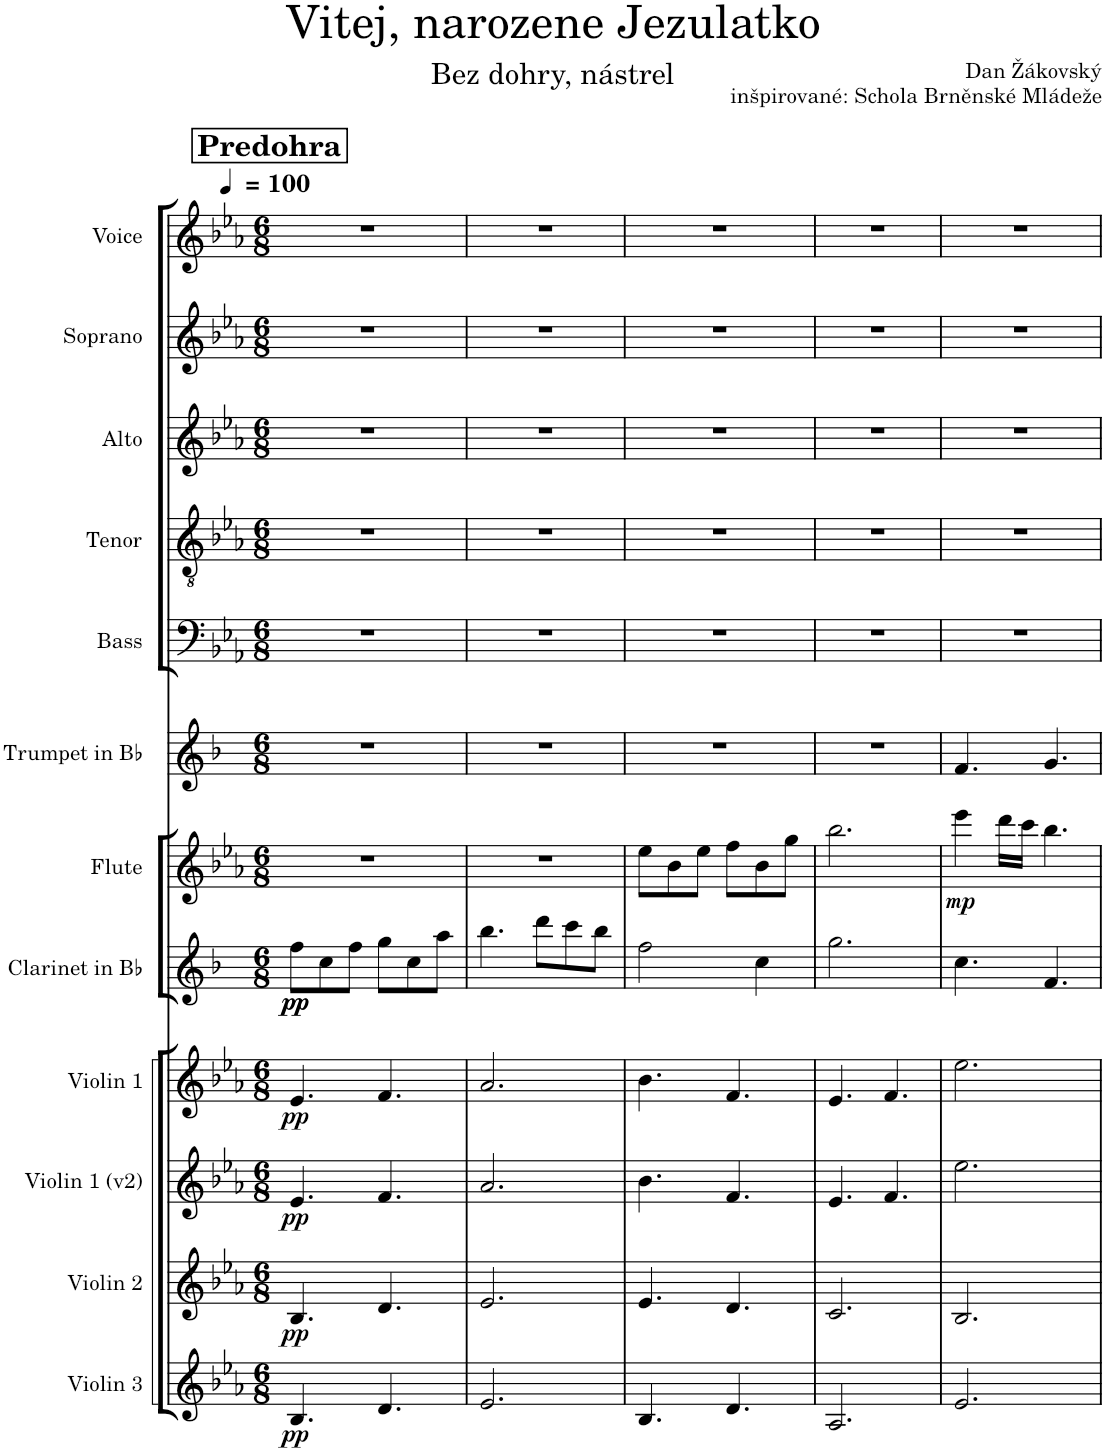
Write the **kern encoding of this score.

**kern	**dynam	**kern	**dynam	**kern	**dynam	**kern	**dynam	**kern	**dynam	**kern	**dynam	**kern	**kern	**kern	**kern	**kern	**kern
*part12	*part12	*part11	*part11	*part10	*part10	*part9	*part9	*part8	*part8	*part7	*part7	*part6	*part5	*part4	*part3	*part2	*part1
*staff12	*staff12	*staff11	*staff11	*staff10	*staff10	*staff9	*staff9	*staff8	*staff8	*staff7	*staff7	*staff6	*staff5	*staff4	*staff3	*staff2	*staff1
*I"Violin 3	*	*I"Violin 2	*	*I"Violin 1 (v2)	*	*I"Violin 1	*	*I"Clarinet in Bb	*	*I"Flute	*	*I"Trumpet in Bb	*I"Bass	*I"Tenor	*I"Alto	*I"Soprano	*I"Voice
*I'Vln. 3	*	*I'Vln. 2	*	*I'Vln. 1 (v2)	*	*I'Vln. 1	*	*I'Cl. in Bb	*	*I'Fl.	*	*I'Tpt. in Bb	*I'B.	*I'T.	*I'A.	*I'S.	*I'Vo.
*clefG2	*	*clefG2	*	*clefG2	*	*clefG2	*	*clefG2	*	*clefG2	*	*clefG2	*clefF4	*clefGv2	*clefG2	*clefG2	*clefG2
*	*	*	*	*	*	*	*	*Trd1c2	*	*	*	*Trd1c2	*	*	*	*	*
*k[b-e-a-]	*	*k[b-e-a-]	*	*k[b-e-a-]	*	*k[b-e-a-]	*	*k[b-]	*	*k[b-e-a-]	*	*k[b-]	*k[b-e-a-]	*k[b-e-a-]	*k[b-e-a-]	*k[b-e-a-]	*k[b-e-a-]
*M6/8	*	*M6/8	*	*M6/8	*	*M6/8	*	*M6/8	*	*M6/8	*	*M6/8	*M6/8	*M6/8	*M6/8	*M6/8	*M6/8
*MM100	*	*MM100	*	*MM100	*	*MM100	*	*MM100	*	*MM100	*	*MM100	*MM100	*MM100	*MM100	*MM100	*MM100
!!LO:REH:place=s1:a:B:cj:fs=14:t=Predohra
=1	=1	=1	=1	=1	=1	=1	=1	=1	=1	=1	=1	=1	=1	=1	=1	=1	=1
!	!LO:DY:b	!	!LO:DY:b	!	!LO:DY:b	!	!LO:DY:b	!	!LO:DY:b	!	!	!	!	!	!	!	!
!	!	!	!	!	!	!	!	!	!LO:DY:n=1:b	!	!	!	!	!	!	!	!
4.B-/	pp	4.B-/	pp	4.e-/	pp	4.e-/	pp	8ff\L	pp pp	2.r	.	2.r	2.r	2.r	2.r	2.r	2.r
.	.	.	.	.	.	.	.	8cc\	.	.	.	.	.	.	.	.	.
.	.	.	.	.	.	.	.	8ff\J	.	.	.	.	.	.	.	.	.
4.d/	.	4.d/	.	4.f/	.	4.f/	.	8gg\L	.	.	.	.	.	.	.	.	.
.	.	.	.	.	.	.	.	8cc\	.	.	.	.	.	.	.	.	.
.	.	.	.	.	.	.	.	8aa\J	.	.	.	.	.	.	.	.	.
=2	=2	=2	=2	=2	=2	=2	=2	=2	=2	=2	=2	=2	=2	=2	=2	=2	=2
2.e-/	.	2.e-/	.	2.a-/	.	2.a-/	.	4.bb-\	.	2.r	.	2.r	2.r	2.r	2.r	2.r	2.r
.	.	.	.	.	.	.	.	8ddd\L	.	.	.	.	.	.	.	.	.
.	.	.	.	.	.	.	.	8ccc\	.	.	.	.	.	.	.	.	.
.	.	.	.	.	.	.	.	8bb-\J	.	.	.	.	.	.	.	.	.
=3	=3	=3	=3	=3	=3	=3	=3	=3	=3	=3	=3	=3	=3	=3	=3	=3	=3
4.B-/	.	4.e-/	.	4.b-\	.	4.b-\	.	2ff\	.	8ee-\L	.	2.r	2.r	2.r	2.r	2.r	2.r
.	.	.	.	.	.	.	.	.	.	8b-\	.	.	.	.	.	.	.
.	.	.	.	.	.	.	.	.	.	8ee-\J	.	.	.	.	.	.	.
4.d/	.	4.d/	.	4.f/	.	4.f/	.	.	.	8ff\L	.	.	.	.	.	.	.
.	.	.	.	.	.	.	.	4cc\	.	8b-\	.	.	.	.	.	.	.
.	.	.	.	.	.	.	.	.	.	8gg\J	.	.	.	.	.	.	.
=4	=4	=4	=4	=4	=4	=4	=4	=4	=4	=4	=4	=4	=4	=4	=4	=4	=4
2.A-/	.	2.c/	.	4.e-/	.	4.e-/	.	2.gg\	.	2.bb-\	.	2.r	2.r	2.r	2.r	2.r	2.r
.	.	.	.	4.f/	.	4.f/	.	.	.	.	.	.	.	.	.	.	.
=5	=5	=5	=5	=5	=5	=5	=5	=5	=5	=5	=5	=5	=5	=5	=5	=5	=5
!	!	!	!	!	!	!	!	!	!	!	!LO:DY:b	!	!	!	!	!	!
2.e-/	.	2.B-/	.	2.ee-\	.	2.ee-\	.	4.cc\	.	4eee-\	mp	4.f/	2.r	2.r	2.r	2.r	2.r
.	.	.	.	.	.	.	.	.	.	16ddd\LL	.	.	.	.	.	.	.
.	.	.	.	.	.	.	.	.	.	16ccc\JJ	.	.	.	.	.	.	.
.	.	.	.	.	.	.	.	4.f/	.	4.bb-\	.	4.g/	.	.	.	.	.
=	=	=	=	=	=	=	=	=	=	=	=	=	=	=	=	=	=
*-	*-	*-	*-	*-	*-	*-	*-	*-	*-	*-	*-	*-	*-	*-	*-	*-	*-
